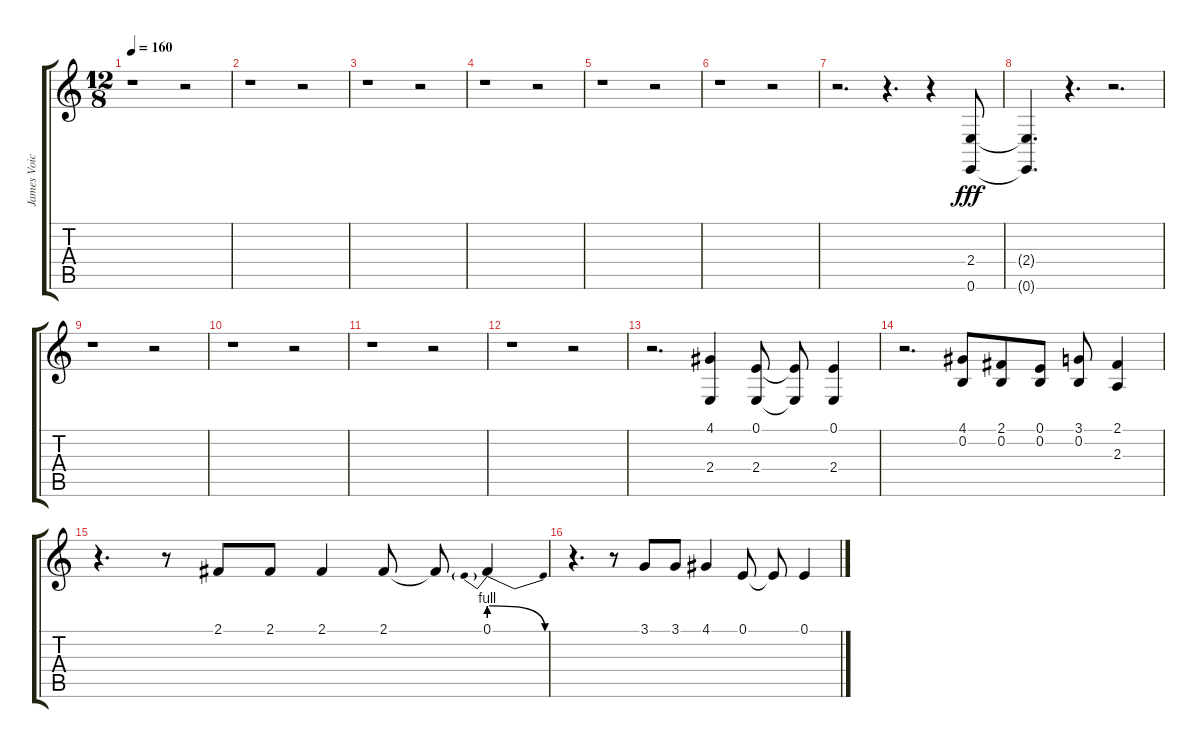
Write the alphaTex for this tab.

\track ("James Voice" "James Voic") {instrument pad3polysynth}
\staff {score tabs}
\tuning (E4 B3 G3 D3 A2 E2) {hide}
\ts (12 8)
\tempo 160
\clef g2
\ks c
r.1{dy fff} r.2 |
r.1 r.2 |
r.1 r.2 |
r.1 r.2 |
r.1 r.2 |
r.1 r.2 |
r.2{d} r.4{d} r.4 (2.4 0.6).8 |
(2.4{t} 0.6{t}).4{d} r.4{d} r.2{d} |
r.1 r.2 |
r.1 r.2 |
r.1 r.2 |
r.1 r.2 |
r.2{d} (4.1 2.4).4 (0.1 2.4).8 (0.1{t} 2.4{t}).8 (0.1 2.4).4 |
r.2{d} (4.1 0.2).8 (2.1 0.2).8 (0.1 0.2).8 (3.1 0.2).8 (2.1 2.3).4 |
r.4{d} r.8 2.1.8 2.1.8 2.1.4 2.1.8 2.1{t}.8 0.1{be (prebendrelease 0 4 60 0)}.4 |
r.4{d} r.8 3.1.8 3.1.8 4.1.4 0.1.8 0.1{t}.8 0.1.4
